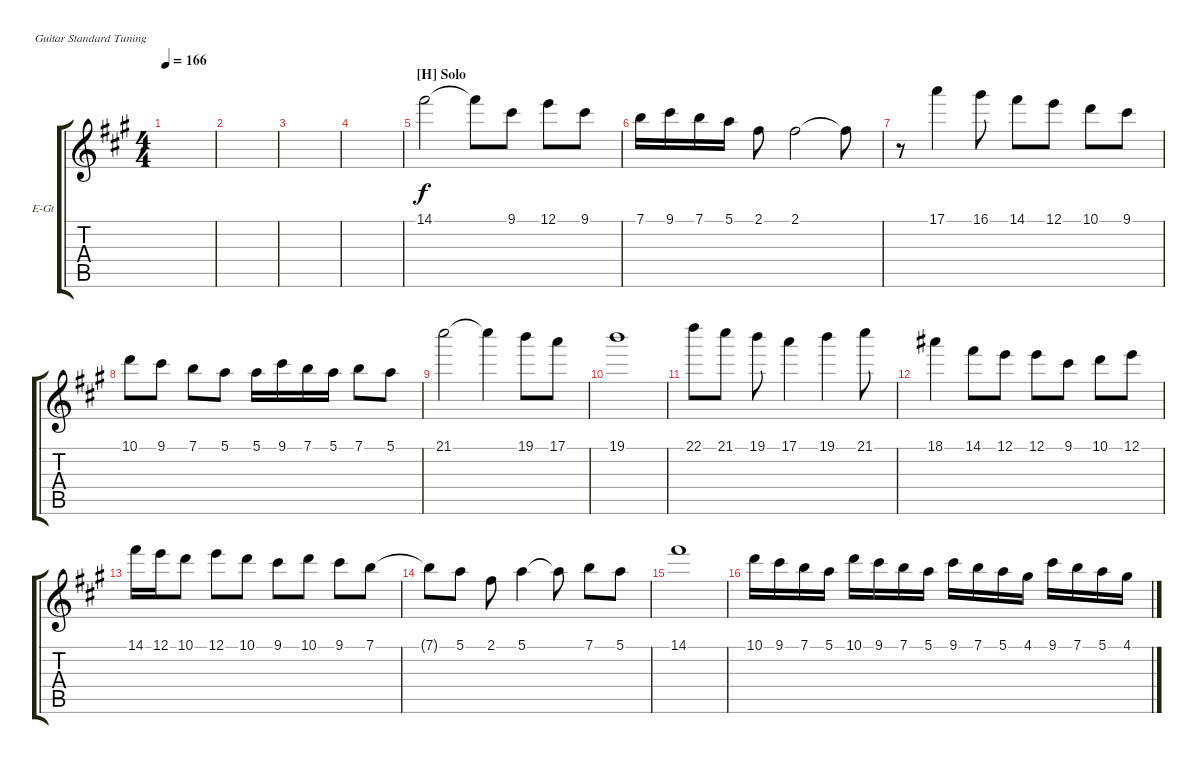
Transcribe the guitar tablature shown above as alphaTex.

\defaultSystemsLayout 4
\bracketExtendMode groupsimilarinstruments
\firstSystemTrackNameOrientation horizontal
\otherSystemsTrackNameOrientation horizontal
\track ("Electric Guitar (solo)" "E-Gt") {instrument overdrivenguitar}
\staff {score tabs}
\tuning (E4 B3 G3 D3 A2 E2)
\ts (4 4)
\tempo 166
\clef g2
\scale
0.333333
\ks a
|
\scale
0.333333 |
\scale
0.333333 |
\scale
0.333333 |
\section ("H" "Solo")
\scale
0.333333 14.1.2 14.1{t}.8 9.1.8 12.1.8 9.1.8 |
\scale
0.333333 7.1.16 9.1.16 7.1.16 5.1.16 2.1.8 2.1.2 2.1{t}.8 |
\scale
0.333333 r.8 17.1.4 16.1.8 14.1.8 12.1.8 10.1.8 9.1.8 |
\scale
0.333333 10.1.8 9.1.8 7.1.8 5.1.8 5.1.16 9.1.16 7.1.16 5.1.16 7.1.8 5.1.8 |
\scale
0.333333 21.1.2 21.1{t}.4 19.1.8 17.1.8 |
\scale
0.333333 19.1.1 |
\scale
0.333333 22.1.8 21.1.8 19.1.8 17.1.4 19.1.4 21.1.8 |
\scale
0.333333 18.1.4 14.1.8 12.1.8 12.1.8 9.1.8 10.1.8 12.1.8 |
\scale
0.333333 14.1.16 12.1.16 10.1.8 12.1.8 10.1.8 9.1.8 10.1.8 9.1.8 7.1.8 |
\scale
0.333333 7.1{t}.8 5.1.8 2.1.8 5.1.4 5.1{t}.8 7.1.8 5.1.8 |
\scale
0.333333 14.1.1 |
\scale
0.333333 10.1.16 9.1.16 7.1.16 5.1.16 10.1.16 9.1.16 7.1.16 5.1.16 9.1.16 7.1.16 5.1.16 4.1.16 9.1.16 7.1.16 5.1.16 4.1.16
